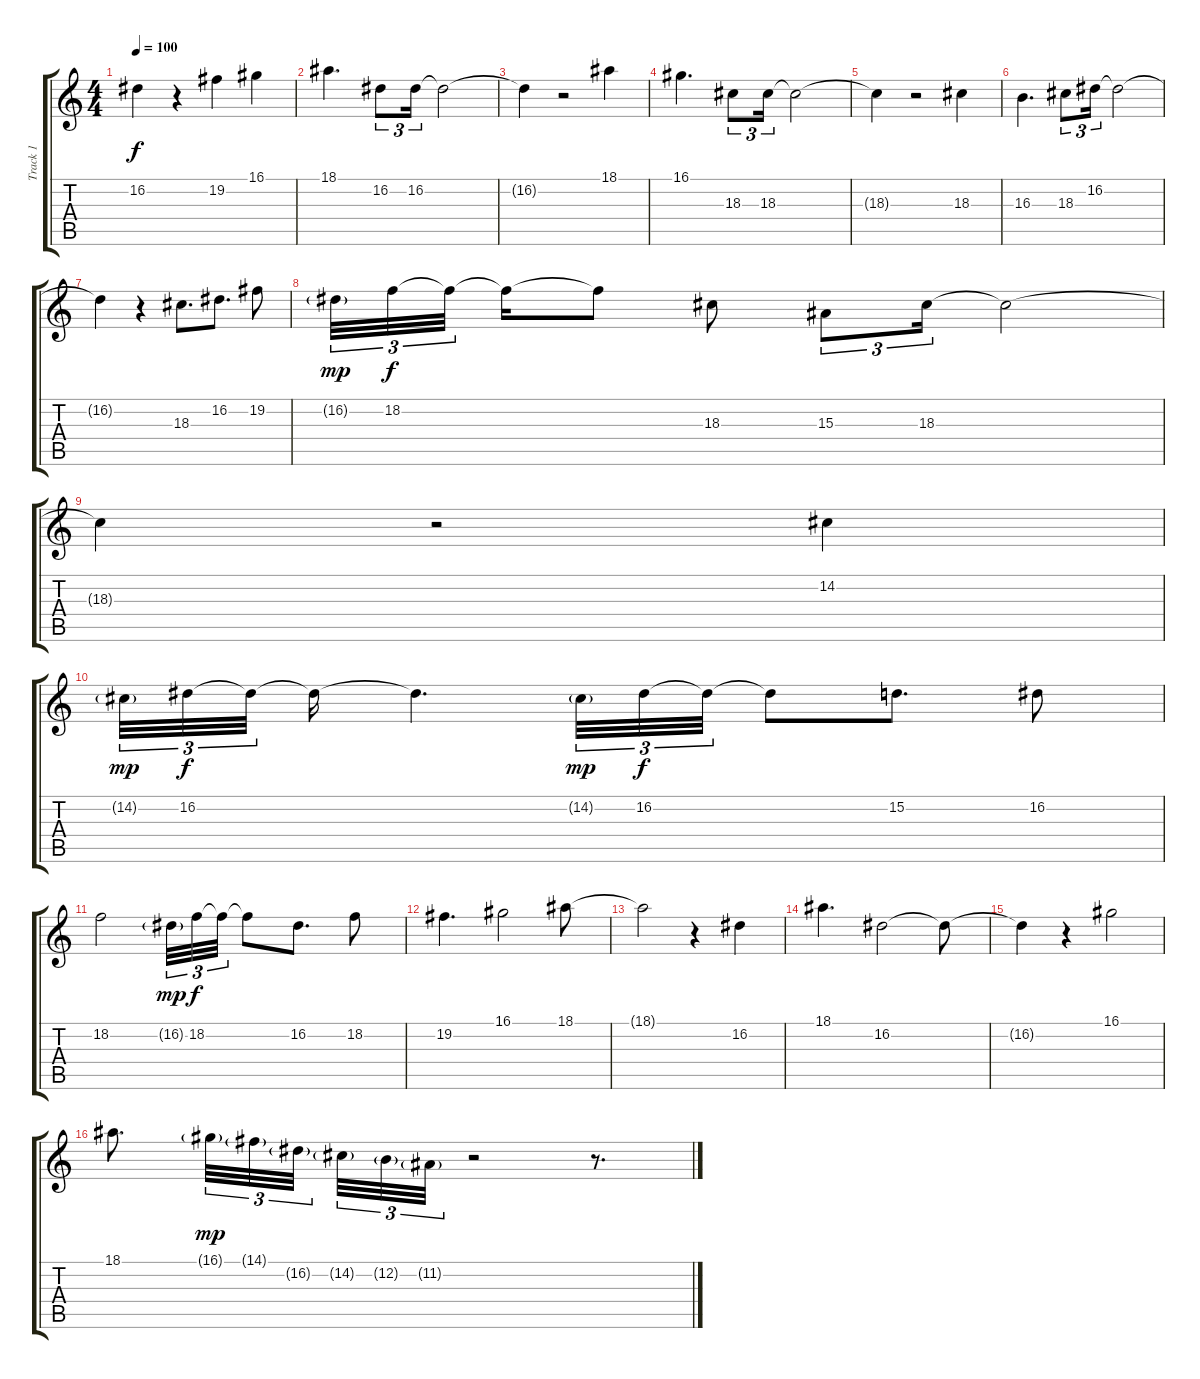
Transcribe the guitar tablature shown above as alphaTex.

\track ("Track 1" "Track 1") {instrument flute}
\staff {score tabs}
\tuning (E4 B3 G3 D3 A2 E2) {hide}
\ts (4 4)
\tempo 100
\clef g2
\ks c
16.2{t}.4{dy f} r.4 19.2.4 16.1.4 |
18.1.4{d} 16.2.8{tu (3 2)} 16.2.16{tu (3 2)} 16.2{t}.2 |
16.2{t}.4 r.2 18.1.4 |
16.1.4{d} 18.3.8{tu (3 2)} 18.3.16{tu (3 2)} 18.3{t}.2 |
18.3{t}.4 r.2 18.3.4 |
16.3.4{d} 18.3.8{tu (3 2)} 16.2.16{tu (3 2)} 16.2{t}.2 |
16.2{t}.4 r.4 18.3.8{d} 16.2.8{d} 19.2.8 |
16.2{g}.32{tu (3 2) dy mp} 18.2.32{tu (3 2) dy f} 18.2{t}.32{tu (3 2) beam splitsecondary} 18.2{t}.16 18.2{t}.8 18.3.8 15.3.8{tu (3 2)} 18.3.16{tu (3 2)} 18.3{t}.2 |
18.3{t}.4 r.2 14.2.4 |
14.2{g}.32{tu (3 2) dy mp} 16.2.32{tu (3 2) dy f} 16.2{t}.32{tu (3 2) beam splitsecondary} 16.2{t}.16 16.2{t}.4{d} 14.2{g}.32{tu (3 2) dy mp} 16.2.32{tu (3 2) dy f} 16.2{t}.32{tu (3 2)} 16.2{t}.8 15.2.8{d} 16.2.8 |
18.2.2 16.2{g}.32{tu (3 2) dy mp} 18.2.32{tu (3 2) dy f} 18.2{t}.32{tu (3 2)} 18.2{t}.8 16.2.8{d} 18.2.8 |
19.2.4{d} 16.1.2 18.1.8 |
18.1{t}.2 r.4 16.2.4 |
18.1.4{d} 16.2.2 16.2{t}.8 |
16.2{t}.4 r.4 16.1.2 |
18.1.8{d} 16.1{g}.32{tu (3 2) dy mp} 14.1{g}.32{tu (3 2)} 16.2{g}.32{tu (3 2)} 14.2{g}.32{tu (3 2)} 12.2{g}.32{tu (3 2)} 11.2{g}.32{tu (3 2)} r.2 r.8{d}
